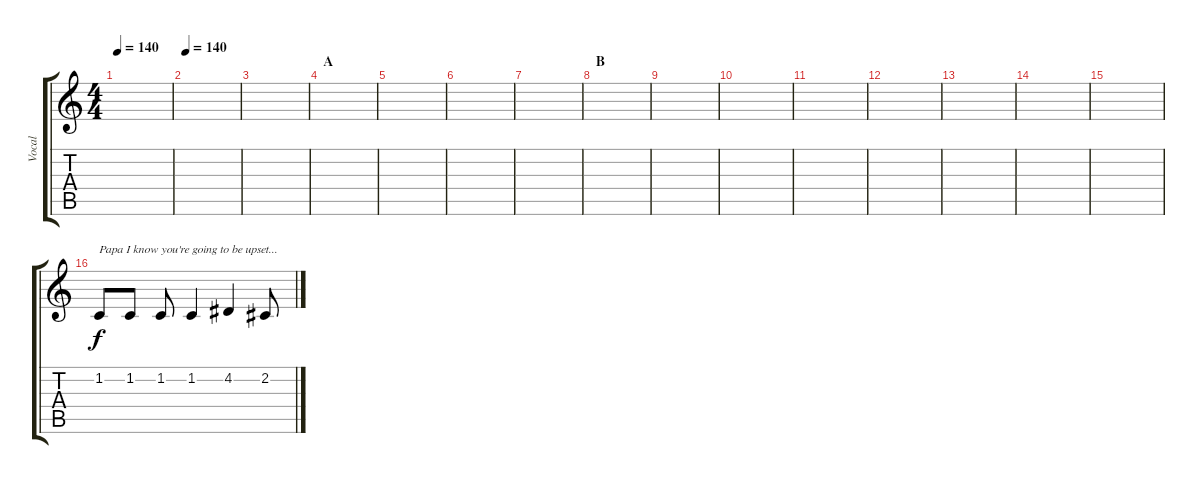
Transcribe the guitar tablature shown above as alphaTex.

\track ("Vocal" "Vocal") {instrument electricpiano1}
\staff {score tabs}
\tuning (E4 B3 G3 D3 A2 E2) {hide}
\ts (4 4)
\tempo 140
\tempo 100
\tempo 140
\clef g2
\ks c
|
\tempo 140
|
|
\section ("" "A")
|
|
|
|
\section ("" "B")
|
|
|
|
|
|
|
|
1.2.8{txt "Papa I know you're going to be upset..."} 1.2.8 1.2.8 1.2.4 4.2.4 2.2.8
